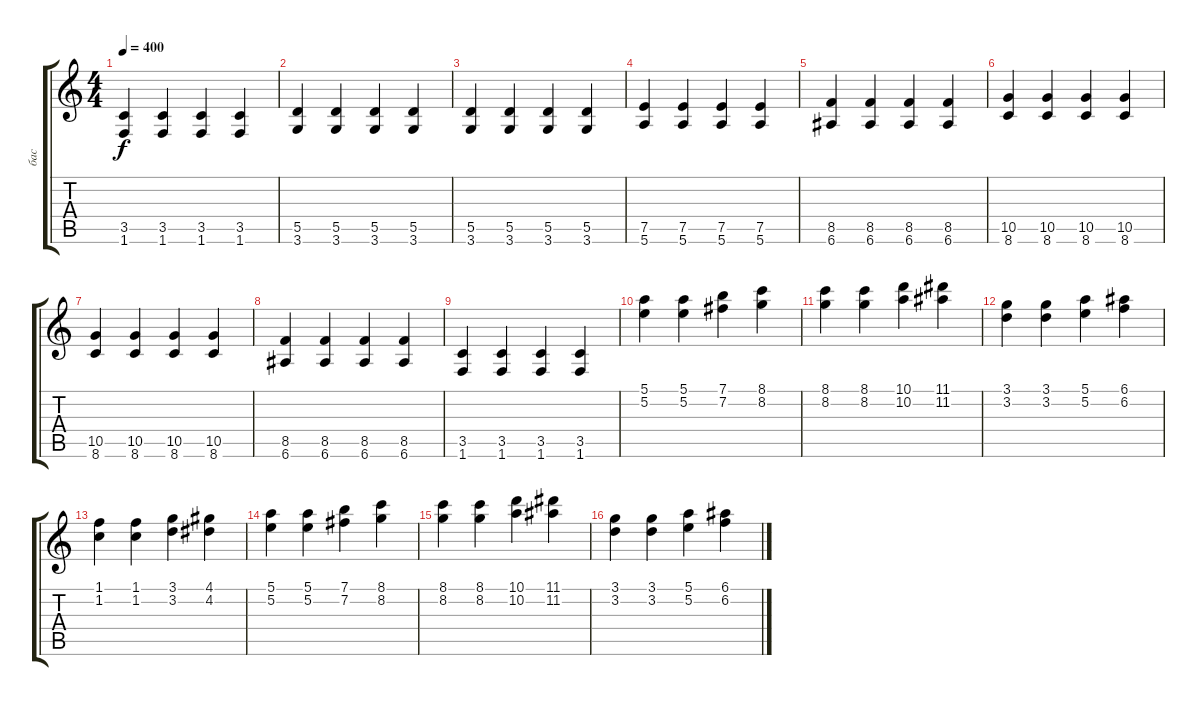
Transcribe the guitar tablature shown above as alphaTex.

\track ("бас" "бас") {instrument acousticbass}
\staff {score tabs}
\tuning (E4 B3 G3 D3 A2 E2) {hide}
\ts (4 4)
\tempo 400
\clef g2
\ks c
(3.5 1.6).4{dy f} (3.5 1.6).4 (3.5 1.6).4 (3.5 1.6).4 |
(5.5 3.6).4 (5.5 3.6).4 (5.5 3.6).4 (5.5 3.6).4 |
(5.5 3.6).4 (5.5 3.6).4 (5.5 3.6).4 (5.5 3.6).4 |
(7.5 5.6).4 (7.5 5.6).4 (7.5 5.6).4 (7.5 5.6).4 |
(8.5 6.6).4 (8.5 6.6).4 (8.5 6.6).4 (8.5 6.6).4 |
(10.5 8.6).4 (10.5 8.6).4 (10.5 8.6).4 (10.5 8.6).4 |
(10.5 8.6).4 (10.5 8.6).4 (10.5 8.6).4 (10.5 8.6).4 |
(8.5 6.6).4 (8.5 6.6).4 (8.5 6.6).4 (8.5 6.6).4 |
(3.5 1.6).4 (3.5 1.6).4 (3.5 1.6).4 (3.5 1.6).4 |
(5.1 5.2).4 (5.1 5.2).4 (7.1 7.2).4 (8.1 8.2).4 |
(8.1 8.2).4 (8.1 8.2).4 (10.1 10.2).4 (11.1 11.2).4 |
(3.1 3.2).4 (3.1 3.2).4 (5.1 5.2).4 (6.1 6.2).4 |
(1.1 1.2).4 (1.1 1.2).4 (3.1 3.2).4 (4.1 4.2).4 |
(5.1 5.2).4 (5.1 5.2).4 (7.1 7.2).4 (8.1 8.2).4 |
(8.1 8.2).4 (8.1 8.2).4 (10.1 10.2).4 (11.1 11.2).4 |
(3.1 3.2).4 (3.1 3.2).4 (5.1 5.2).4 (6.1 6.2).4
